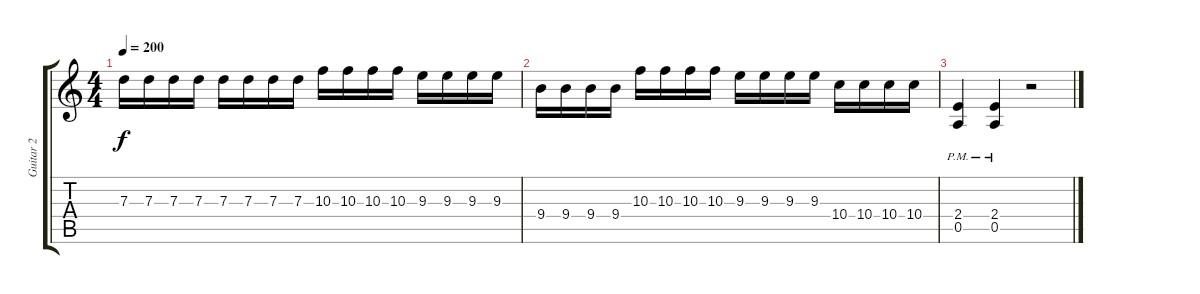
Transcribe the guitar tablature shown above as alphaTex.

\track ("Guitar 2" "Guitar 2") {instrument distortionguitar}
\staff {score tabs}
\tuning (E4 B3 G3 D3 A2 E2) {hide}
\ts (4 4)
\tempo 200
\clef g2
\ks c
7.3.16{dy f} 7.3.16 7.3.16 7.3.16 7.3.16 7.3.16 7.3.16 7.3.16 10.3.16 10.3.16 10.3.16 10.3.16 9.3.16 9.3.16 9.3.16 9.3.16 |
9.4.16 9.4.16 9.4.16 9.4.16 10.3.16 10.3.16 10.3.16 10.3.16 9.3.16 9.3.16 9.3.16 9.3.16 10.4.16 10.4.16 10.4.16 10.4.16 |
(2.4{pm} 0.5{pm}).4 (2.4{pm} 0.5{pm}).4 r.2
